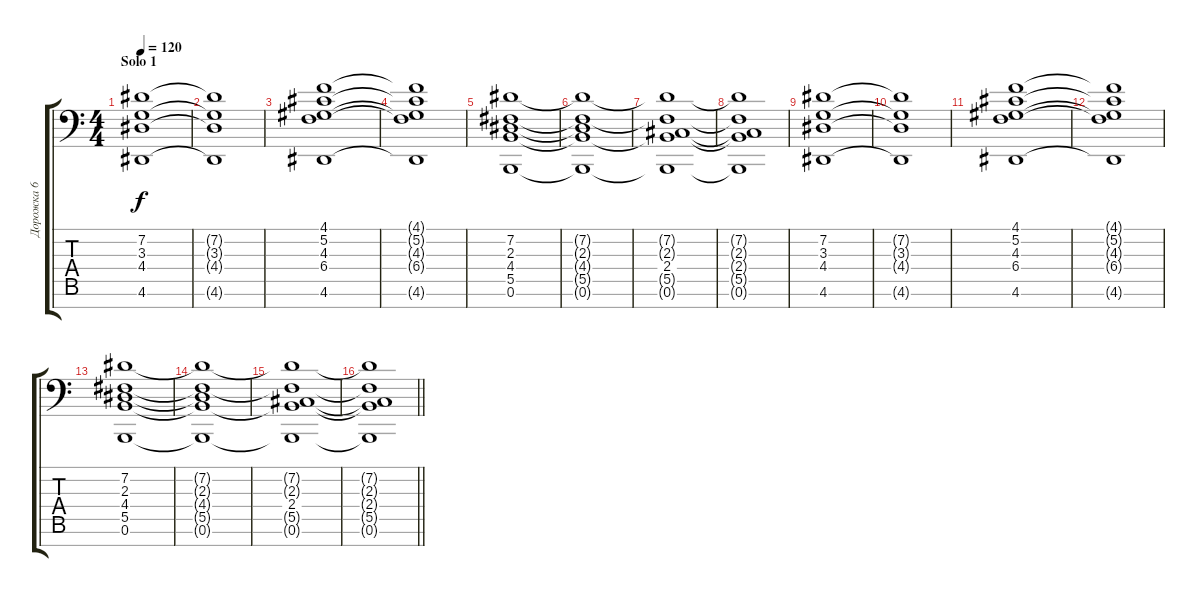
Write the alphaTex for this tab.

\track ("Дорожка 6" "Дорожка 6") {instrument churchorgan}
\staff {score tabs}
\tuning (Db4 Ab3 E3 B2 Gb2 B1 Ab1) {hide}
\ts (4 4)
\section ("" "Solo 1")
\tempo 120
\clef f4
\ks c
(7.2 3.3 4.4 4.6).1{dy f volume 14} |
(7.2{t} 3.3{t} 4.4{t} 4.6{t}).1 |
(4.1 5.2 4.3 6.4 4.6).1 |
(4.1{t} 5.2{t} 4.3{t} 6.4{t} 4.6{t}).1 |
(7.2 2.3 4.4 5.5 0.6).1 |
(7.2{t} 2.3{t} 4.4{t} 5.5{t} 0.6{t}).1 |
(7.2{t} 2.3{t} 2.4 5.5{t} 0.6{t}).1 |
(7.2{t} 2.3{t} 2.4{t} 5.5{t} 0.6{t}).1 |
(7.2 3.3 4.4 4.6).1 |
(7.2{t} 3.3{t} 4.4{t} 4.6{t}).1 |
(4.1 5.2 4.3 6.4 4.6).1 |
(4.1{t} 5.2{t} 4.3{t} 6.4{t} 4.6{t}).1 |
(7.2 2.3 4.4 5.5 0.6).1 |
(7.2{t} 2.3{t} 4.4{t} 5.5{t} 0.6{t}).1 |
(7.2{t} 2.3{t} 2.4 5.5{t} 0.6{t}).1 |
\barLineRight lightlight
(7.2{t} 2.3{t} 2.4{t} 5.5{t} 0.6{t}).1
